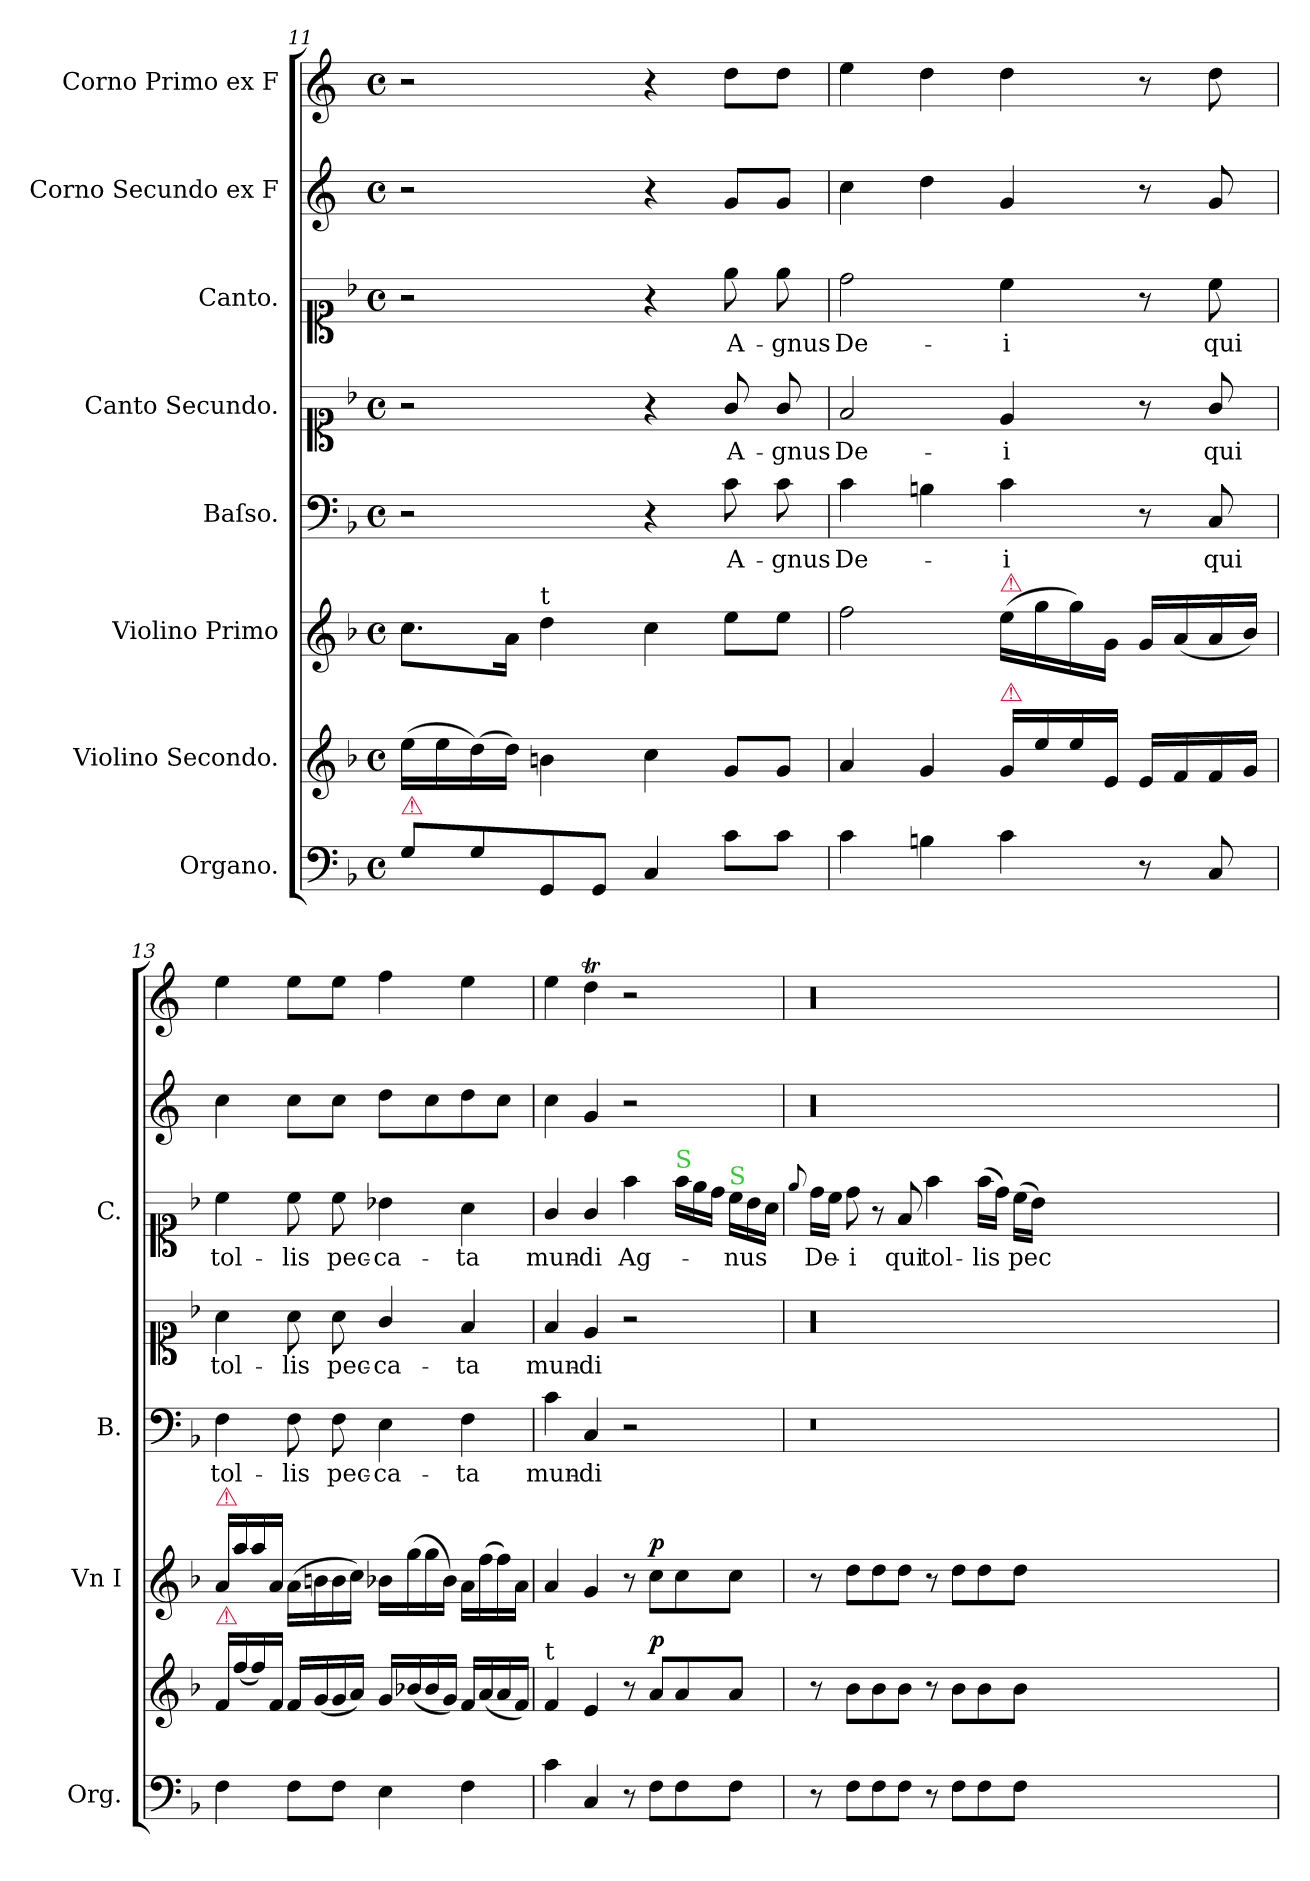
**kern	**kern	**dynam	**kern	**dynam	**kern	**text	**kern	**text	**kern	**text	**kern	**kern
*part8	*part7	*part7	*part6	*part6	*part5	*part5	*part4	*part4	*part3	*part3	*part2	*part1
*staff8	*staff7	*staff7	*staff6	*staff6	*staff5	*staff5	*staff4	*staff4	*staff3	*staff3	*staff2	*staff1
*I"Organo.	*I"Violino Secondo.	*	*I"Violino Primo	*	*I"Baſso.	*	*I"Canto Secundo.	*	*I"Canto.	*	*I"Corno Secundo ex F	*I"Corno Primo ex F
*I'Org.	*	*	*I'Vn I	*	*I'B.	*	*	*	*I'C.	*	*	*
*clefF4	*clefG2	*	*clefG2	*	*clefF4	*	*clefC1	*	*clefC1	*	*clefG2	*clefG2
*	*	*	*	*	*	*	*	*	*	*	*ITrd4c7	*ITrd4c7
*k[b-]	*k[b-]	*	*k[b-]	*	*k[b-]	*	*k[b-]	*	*k[b-]	*	*k[b-]	*k[b-]
*M4/4	*M4/4	*	*M4/4	*	*M4/4	*	*M4/4	*	*M4/4	*	*M4/4	*M4/4
*met(c)	*met(c)	*	*met(c)	*	*met(c)	*	*met(c)	*	*met(c)	*	*met(c)	*met(c)
=11	=11	=11	=11	=11	=11	=11	=11	=11	=11	=11	=11	=11
!LO:TX:a:color=crimson:t=⚠	!	!	!	!	!	!	!	!	!	!	!	!
8G\L	(16ee\LL	.	8.cc\L	.	2r	.	2r	.	2r	.	2r	2r
.	16ee\	.	.	.	.	.	.	.	.	.	.	.
8G\	(16dd\)	.	.	.	.	.	.	.	.	.	.	.
.	16dd\JJ)	.	16a\Jk	.	.	.	.	.	.	.	.	.
!	!	!	!LO:TX:a:t=t	!	!	!	!	!	!	!	!	!
8GG/	4bn\	.	4dd\	.	.	.	.	.	.	.	.	.
8GG/J	.	.	.	.	.	.	.	.	.	.	.	.
4C/	4cc\	.	4cc\	.	4r	.	4r	.	4r	.	4r	4r
8c\L	8g/L	.	8ee\L	.	8c\	A-	8g/	A-	8ee\	A-	8c/L	8g\L
8c\J	8g/J	.	8ee\J	.	8c\	-gnus	8g/	-gnus	8ee\	-gnus	8c/J	8g\J
=12	=12	=12	=12	=12	=12	=12	=12	=12	=12	=12	=12	=12
4c\	4a/	.	2ff\	.	4c\	De-	2f/	De-	2dd\	De-	4f\	4a\
4Bn\	4g/	.	.	.	4Bn\	.	.	.	.	.	4g\	4g\
!	!	!	!LO:TX:a:color=crimson:t=⚠	!	!	!	!	!	!	!	!	!
!	!LO:TX:a:color=crimson:t=⚠	!	!	!	!	!	!	!	!	!	!	!
4c\	16g/LL	.	(16ee\LL	.	4c\	-i	4e/	-i	4cc\	-i	4c/	4g\
.	16ee\	.	16gg\	.	.	.	.	.	.	.	.	.
.	16ee\	.	16gg\)	.	.	.	.	.	.	.	.	.
.	16e/JJ	.	16g/JJ	.	.	.	.	.	.	.	.	.
8r	16e/LL	.	16g/LL	.	8r	.	8r	.	8r	.	8r	8r
.	16f/	.	(16a/	.	.	.	.	.	.	.	.	.
8C/	16f/	.	16a/	.	8C/	qui	8g/	qui	8cc\	qui	8c/	8g\
.	16g/JJ	.	16b-/JJ)	.	.	.	.	.	.	.	.	.
=13	=13	=13	=13	=13	=13	=13	=13	=13	=13	=13	=13	=13
!	!	!	!LO:TX:a:color=crimson:t=⚠	!	!	!	!	!	!	!	!	!
!	!LO:TX:a:color=crimson:t=⚠	!	!	!	!	!	!	!	!	!	!	!
4F\	16f/LL	.	16a/LL	.	4F\	tol-	4a\	tol-	4cc\	tol-	4f\	4a\
.	(16ff\	.	16aa\	.	.	.	.	.	.	.	.	.
.	16ff\)	.	16aa\	.	.	.	.	.	.	.	.	.
.	16f/JJ	.	16a/JJ	.	.	.	.	.	.	.	.	.
8F\L	16f/LL	.	(16a\LL	.	8F\	-lis	8a\	-lis	8cc\	-lis	8f\L	8a\L
.	(16g/	.	16bn\	.	.	.	.	.	.	.	.	.
8F\J	16g/	.	16b\	.	8F\	pec-	8a\	pec-	8cc\	pec-	8f\J	8a\J
.	16a/JJ)	.	16cc\JJ)	.	.	.	.	.	.	.	.	.
4E\	16g/LL	.	16b-X\LL	.	4E\	-ca-	4g/	-ca-	4b-X\	-ca-	8g\L	4b-\
.	(16b-X/	.	(16gg\	.	.	.	.	.	.	.	.	.
.	16b-/	.	16gg\	.	.	.	.	.	.	.	8f\	.
.	16g/JJ)	.	16b-\JJ)	.	.	.	.	.	.	.	.	.
4F\	16f/LL	.	16a\LL	.	4F\	-ta	4f/	-ta	4a\	-ta	8g\	4a\
.	(16a/	.	(16ff\	.	.	.	.	.	.	.	.	.
.	16a/	.	16ff\)	.	.	.	.	.	.	.	8f\J	.
.	16f/JJ)	.	16a\JJ	.	.	.	.	.	.	.	.	.
=14	=14	=14	=14	=14	=14	=14	=14	=14	=14	=14	=14	=14
!	!LO:TX:a:t=t	!	!	!	!	!	!	!	!	!	!	!
4c\	4f/	.	4a/	.	4c\	mun-	4f/	mun-	4g/	mun-	4f\	4a\
4C/	4e/	.	4g/	.	4C/	-di	4e/	-di	4g/	-di	4c/	4gT\
8r	8r	.	8r	.	2r	.	2r	.	4ff\	Ag-	2r	2r
!	!	!LO:DY:a	!	!LO:DY:a	!	!	!	!	!	!	!	!
8F\L	8a/L	p	8cc\L	p	.	.	.	.	.	.	.	.
*	*	*	*	*	*	*	*	*	*Xtuplet	*	*	*
!	!	!	!	!	!	!	!	!	!LO:TX:a:color=limegreen:t=S	!	!	!
8F\	8a/	.	8cc\	.	.	.	.	.	24ff\LL	.	.	.
.	.	.	.	.	.	.	.	.	24ee\	.	.	.
.	.	.	.	.	.	.	.	.	24dd\JJ	.	.	.
!	!	!	!	!	!	!	!	!	!LO:TX:a:color=limegreen:t=S	!	!	!
8F\J	8a/J	.	8cc\J	.	.	.	.	.	24cc\LL	-nus	.	.
.	.	.	.	.	.	.	.	.	24b-\	.	.	.
.	.	.	.	.	.	.	.	.	24a\JJ	.	.	.
=15	=15	=15	=15	=15	=15	=15	=15	=15	=15	=15	=15	=15
.	.	.	.	.	.	.	.	.	8qqee/	.	.	.
8r	8r	.	8r	.	0r	.	00r	.	16dd\LL	De-	00r	00r
.	.	.	.	.	.	.	.	.	16cc\JJ	.	.	.
8F\L	8b-\L	.	8dd\L	.	.	.	.	.	8dd\	-i	.	.
8F\	8b-\	.	8dd\	.	.	.	.	.	8r	.	.	.
8F\J	8b-\J	.	8dd\J	.	.	.	.	.	8f/	qui	.	.
8r	8r	.	8r	.	.	.	.	.	4ff\	tol-	.	.
8F\L	8b-\L	.	8dd\L	.	.	.	.	.	.	.	.	.
8F\	8b-\	.	8dd\	.	.	.	.	.	(16ff\LL	-lis	.	.
.	.	.	.	.	.	.	.	.	16dd\JJ)	.	.	.
8F\J	8b-\J	.	8dd\J	.	.	.	.	.	(16cc\LL	pec-	.	.
.	.	.	.	.	.	.	.	.	16b-\JJ)	.	.	.
0.ryy	0.ryy	.	0.ryy	.	.	.	.	.	0.ryy	.	.	.
.	.	.	.	.	0ryy	.	.	.	.	.	.	.
=	=	=	=	=	=	=	=	=	=	=	=	=
*-	*-	*-	*-	*-	*-	*-	*-	*-	*-	*-	*-	*-
